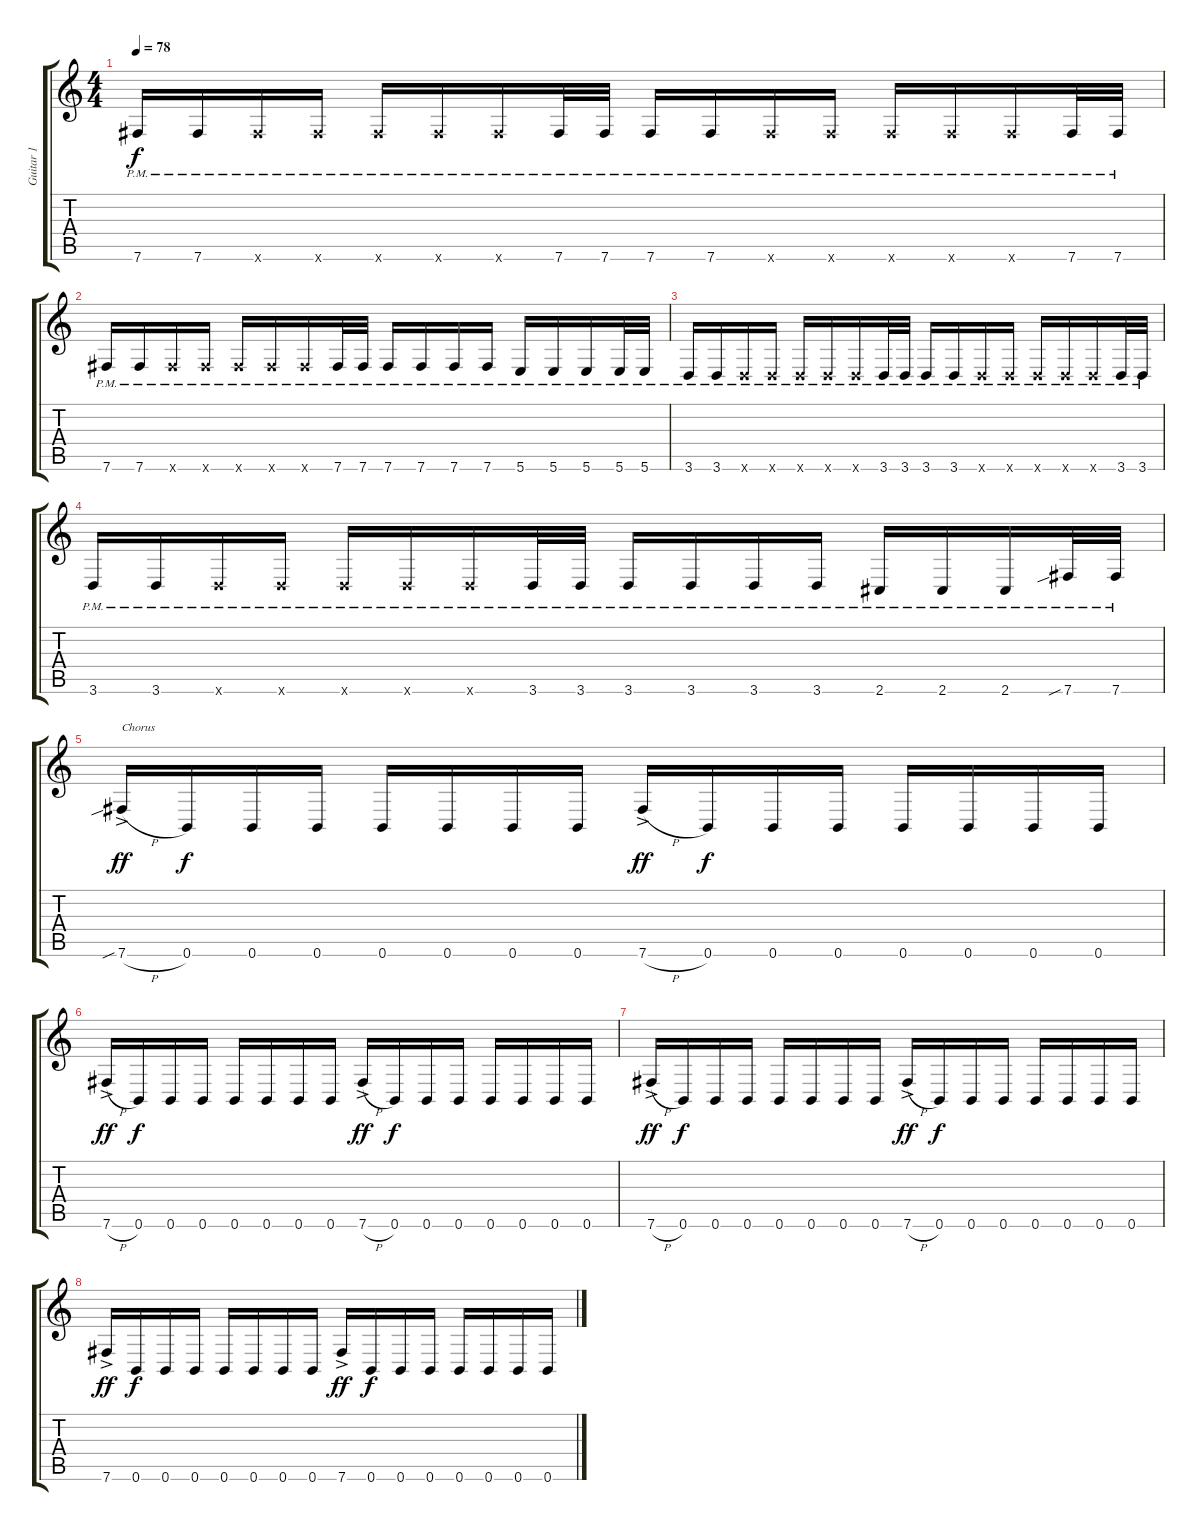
\track ("Guitar 1" "Guitar 1") {instrument distortionguitar}
\staff {score tabs}
\tuning (Db4 Ab3 E3 B2 Gb2 B1) {hide}
\ts (4 4)
\tempo 78
\clef g2
\ks c
7.6{pm}.16{dy f} 7.6{pm}.16 7.6{pm x}.16 7.6{pm x}.16 7.6{pm x}.16 7.6{pm x}.16 7.6{pm x}.16 7.6{pm}.32 7.6{pm}.32 7.6{pm}.16 7.6{pm}.16 7.6{pm x}.16 7.6{pm x}.16 7.6{pm x}.16 7.6{pm x}.16 7.6{pm x}.16 7.6{pm}.32 7.6{pm}.32 |
7.6{pm}.16 7.6{pm}.16 7.6{pm x}.16 7.6{pm x}.16 7.6{pm x}.16 7.6{pm x}.16 7.6{pm x}.16 7.6{pm}.32 7.6{pm}.32 7.6{pm}.16 7.6{pm}.16 7.6{pm}.16 7.6{pm}.16 5.6{pm}.16 5.6{pm}.16 5.6{pm}.16 5.6{pm}.32 5.6{pm}.32 |
3.6{pm}.16 3.6{pm}.16 3.6{pm x}.16 3.6{pm x}.16 3.6{pm x}.16 3.6{pm x}.16 3.6{pm x}.16 3.6{pm}.32 3.6{pm}.32 3.6{pm}.16 3.6{pm}.16 3.6{pm x}.16 3.6{pm x}.16 3.6{pm x}.16 3.6{pm x}.16 3.6{pm x}.16 3.6{pm}.32 3.6{pm}.32 |
3.6{pm}.16 3.6{pm}.16 3.6{pm x}.16 3.6{pm x}.16 3.6{pm x}.16 3.6{pm x}.16 3.6{pm x}.16 3.6{pm}.32 3.6{pm}.32 3.6{pm}.16 3.6{pm}.16 3.6{pm}.16 3.6{pm}.16 2.6{pm}.16 2.6{pm}.16 2.6{pm}.16 7.6{sib pm}.32 7.6{pm}.32 |
7.6{sib h ac}.16{txt "Chorus" dy ff} 0.6.16{dy f} 0.6.16 0.6.16 0.6.16 0.6.16 0.6.16 0.6.16 7.6{h ac}.16{dy ff} 0.6.16{dy f} 0.6.16 0.6.16 0.6.16 0.6.16 0.6.16 0.6.16 |
7.6{h ac}.16{dy ff} 0.6.16{dy f} 0.6.16 0.6.16 0.6.16 0.6.16 0.6.16 0.6.16 7.6{h ac}.16{dy ff} 0.6.16{dy f} 0.6.16 0.6.16 0.6.16 0.6.16 0.6.16 0.6.16 |
7.6{h ac}.16{dy ff} 0.6.16{dy f} 0.6.16 0.6.16 0.6.16 0.6.16 0.6.16 0.6.16 7.6{h ac}.16{dy ff} 0.6.16{dy f} 0.6.16 0.6.16 0.6.16 0.6.16 0.6.16 0.6.16 |
7.6{ac}.16{dy ff} 0.6.16{dy f} 0.6.16 0.6.16 0.6.16 0.6.16 0.6.16 0.6.16 7.6{ac}.16{dy ff} 0.6.16{dy f} 0.6.16 0.6.16 0.6.16 0.6.16 0.6.16 0.6.16
